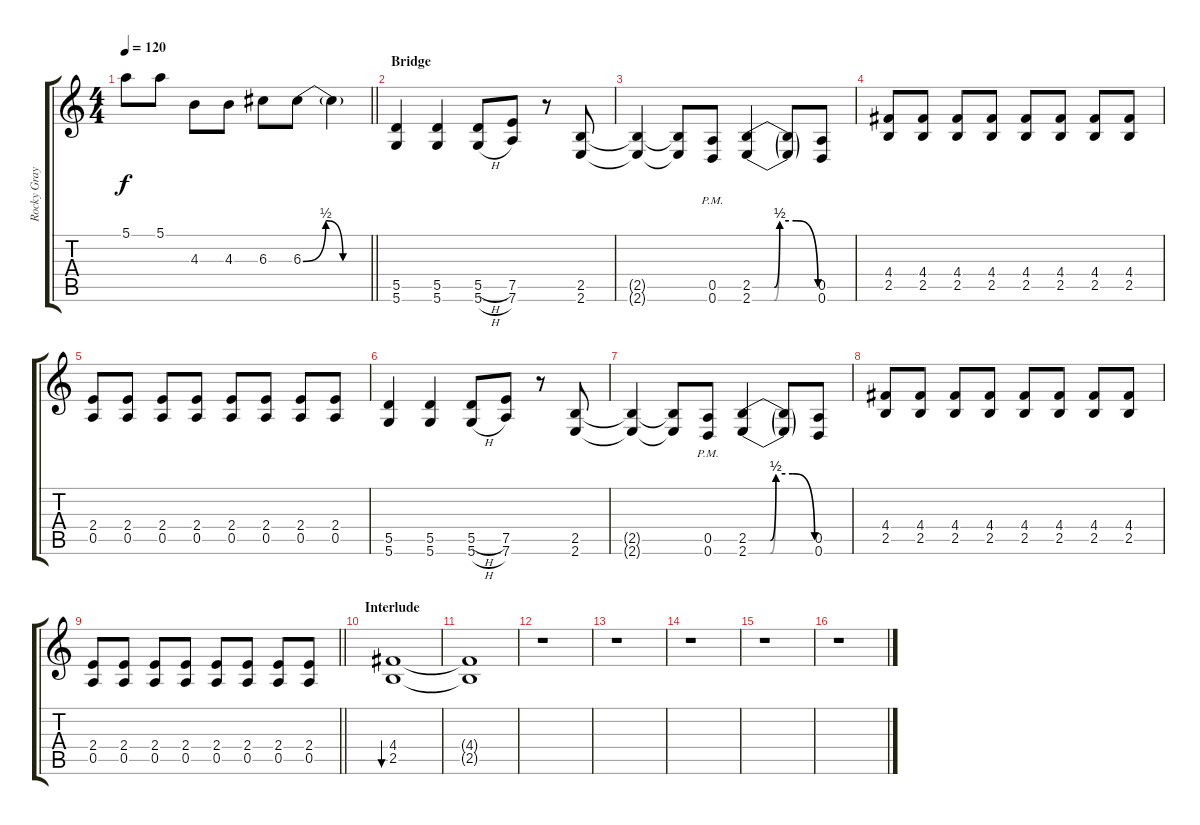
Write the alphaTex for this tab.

\track ("Rocky Gray" "Rocky Gray") {instrument acousticguitarsteel}
\staff {score tabs}
\tuning (E4 B3 G3 D3 A2 D2) {hide}
\ts (4 4)
\tempo 120
\clef g2
\barLineRight lightlight
\ks c
5.1.8{dy f} 5.1.8 4.3.8 4.3.8 6.3.8 6.3{be (custom 0 0 20 2 35 0 60 0)}.8 6.3{t}.4 |
\section ("" "Bridge")
(5.5 5.6).4 (5.5 5.6).4 (5.5{h} 5.6{h}).8 (7.5 7.6).8 r.8 (2.5 2.6).8 |
(2.5{t} 2.6{t}).4 (2.5{t} 2.6{t}).8 (0.5{pm} 0.6{pm}).8 (2.5{be (custom 0 0 20 0 25 2 40 2 60 0)} 2.6{be (custom 0 0 20 0 25 2 40 2 60 0)}).4 (2.5{t} 2.6{t}).8 (0.5 0.6).8 |
(4.4 2.5).8 (4.4 2.5).8 (4.4 2.5).8 (4.4 2.5).8 (4.4 2.5).8 (4.4 2.5).8 (4.4 2.5).8 (4.4 2.5).8 |
(2.4 0.5).8 (2.4 0.5).8 (2.4 0.5).8 (2.4 0.5).8 (2.4 0.5).8 (2.4 0.5).8 (2.4 0.5).8 (2.4 0.5).8 |
(5.5 5.6).4 (5.5 5.6).4 (5.5{h} 5.6{h}).8 (7.5 7.6).8 r.8 (2.5 2.6).8 |
(2.5{t} 2.6{t}).4 (2.5{t} 2.6{t}).8 (0.5{pm} 0.6{pm}).8 (2.5{be (custom 0 0 20 0 25 2 40 2 60 0)} 2.6{be (custom 0 0 20 0 25 2 40 2 60 0)}).4 (2.5{t} 2.6{t}).8 (0.5 0.6).8 |
(4.4 2.5).8 (4.4 2.5).8 (4.4 2.5).8 (4.4 2.5).8 (4.4 2.5).8 (4.4 2.5).8 (4.4 2.5).8 (4.4 2.5).8 |
\barLineRight lightlight
(2.4 0.5).8 (2.4 0.5).8 (2.4 0.5).8 (2.4 0.5).8 (2.4 0.5).8 (2.4 0.5).8 (2.4 0.5).8 (2.4 0.5).8 |
\section ("" "Interlude")
(4.4 2.5).1{bu 240} |
(4.4{t} 2.5{t}).1 |
r.1 |
r.1 |
r.1 |
r.1 |
r.1
